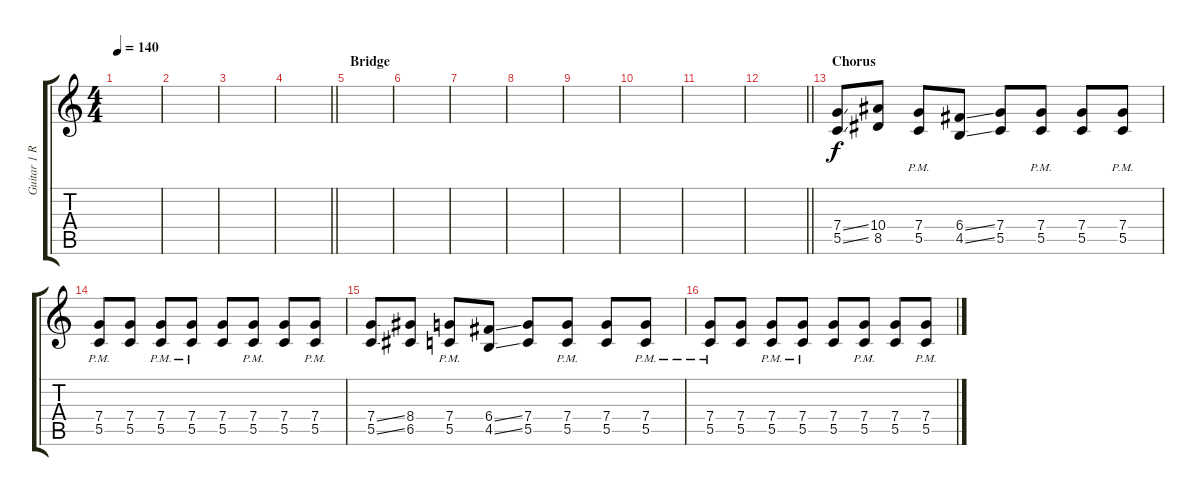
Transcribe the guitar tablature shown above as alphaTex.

\track ("Guitar 1 Rhythm Right" "Guitar 1 R") {instrument distortionguitar}
\staff {score tabs}
\tuning (D4 A3 F3 C3 G2 C2) {hide}
\ts (4 4)
\tempo 140
\clef g2
\ks c
|
|
|
\barLineRight lightlight
|
\section ("" "Bridge")
|
|
|
|
|
|
|
\barLineRight lightlight
|
\section ("" "Chorus")
(7.4{ss} 5.5{ss}).8{volume 16 balance 16} (10.4 8.5).8 (7.4{pm} 5.5{pm}).8 (6.4{ss} 4.5{ss}).8 (7.4 5.5).8 (7.4{pm} 5.5{pm}).8 (7.4 5.5).8 (7.4{pm} 5.5{pm}).8 |
(7.4{pm} 5.5{pm}).8 (7.4 5.5).8 (7.4{pm} 5.5{pm}).8 (7.4{pm} 5.5{pm}).8 (7.4 5.5).8 (7.4{pm} 5.5{pm}).8 (7.4 5.5).8 (7.4{pm} 5.5{pm}).8 |
(7.4{ss} 5.5{ss}).8 (8.4 6.5).8 (7.4{pm} 5.5{pm}).8 (6.4{ss} 4.5{ss}).8 (7.4 5.5).8 (7.4{pm} 5.5{pm}).8 (7.4 5.5).8 (7.4{pm} 5.5{pm}).8 |
(7.4{pm} 5.5{pm}).8 (7.4 5.5).8 (7.4{pm} 5.5{pm}).8 (7.4{pm} 5.5{pm}).8 (7.4 5.5).8 (7.4{pm} 5.5{pm}).8 (7.4 5.5).8 (7.4{pm} 5.5{pm}).8
